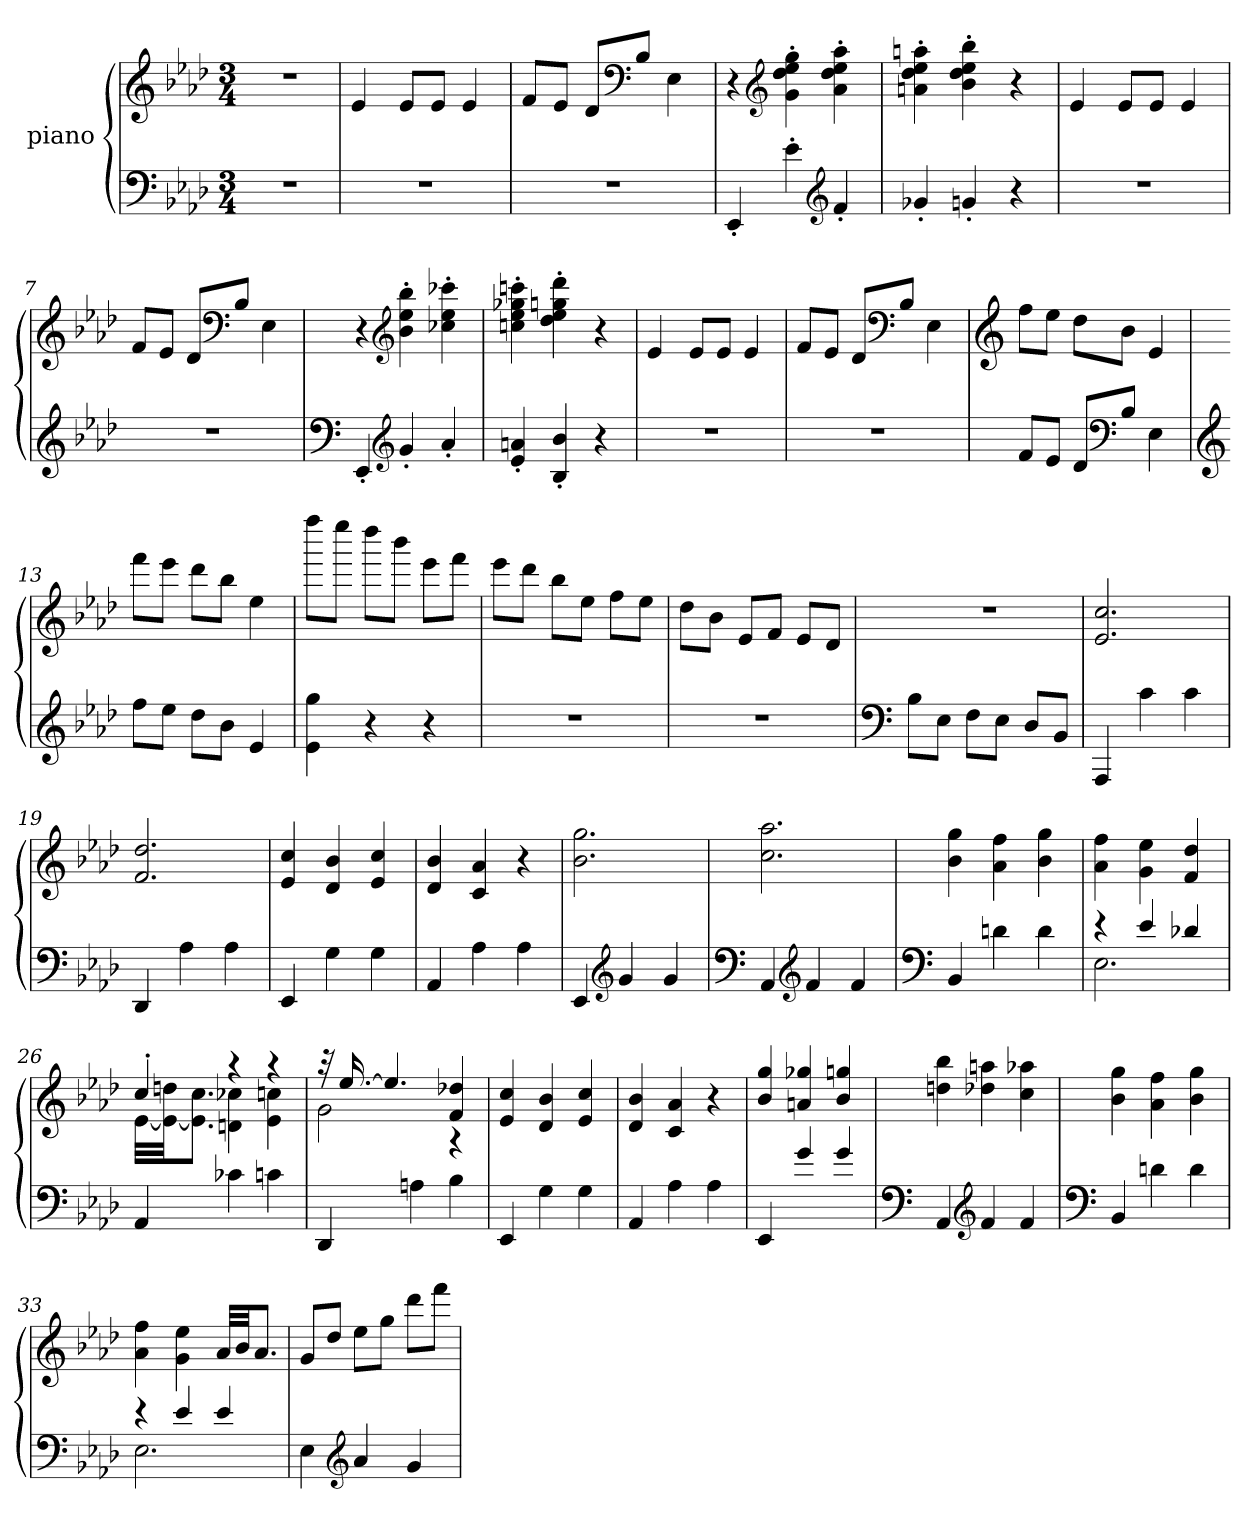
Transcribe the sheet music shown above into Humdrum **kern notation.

**kern	**kern
*part2	*part1
*staff2	*staff1
*I"piano	*I"piano
*clefF4	*clefG2
*k[b-e-a-d-]	*k[b-e-a-d-]
*M3/4	*M3/4
=1	=1
2.r	2.r
=2	=2
2.r	4e-/
.	8e-/L
.	8e-/J
.	4e-/
=3	=3
2.r	8f/L
.	8e-/J
.	8d-/L
*	*clefF4
.	8B-/J
.	4E-\
=4	=4
4EE-'>/	4r
*	*clefG2
4e-'>\	4g\'> 4dd-\'> 4ee-\'> 4gg\'>
*clefG2	*
4f'>/	4a-\'> 4dd-\'> 4ee-\'> 4aa-\'>
=5	=5
4g-X'>/	4an\'> 4dd-\'> 4ee-\'> 4aan\'>
4gn'>/	4b-\'> 4dd-\'> 4ee-\'> 4bb-\'>
4r	4r
=6	=6
2.r	4e-/
.	8e-/L
.	8e-/J
.	4e-/
=7	=7
2.r	8f/L
.	8e-/J
.	8d-/L
*	*clefF4
.	8B-/J
.	4E-\
=8	=8
*clefF4	*
4EE-'>/	4r
*clefG2	*clefG2
4g'>/	4b-\'> 4ee-\'> 4bb-\'>
4a-'>/	4cc-X\'> 4ee-\'> 4ccc-X\'>
=9	=9
4e-/'> 4an/'>	4ccn\'> 4ee-\'> 4gg-X\'> 4cccn\'>
4B-/'> 4b-/'>	4dd-\'> 4ee-\'> 4ggn\'> 4ddd-\'>
4r	4r
=10	=10
2.r	4e-/
.	8e-/L
.	8e-/J
.	4e-/
=11	=11
2.r	8f/L
.	8e-/J
.	8d-/L
*	*clefF4
.	8B-/J
.	4E-\
=12	=12
*	*clefG2
8f/L	8ff\L
8e-/J	8ee-\J
8d-/L	8dd-\L
*clefF4	*
8B-/J	8b-\J
4E-\	4e-/
=13	=13
*clefG2	*
8ff\L	8fff\L
8ee-\J	8eee-\J
8dd-\L	8ddd-\L
8b-\J	8bb-\J
4e-/	4ee-\
=14	=14
4e-\ 4gg\	8ffff\L
.	8eeee-\J
4r	8dddd-\L
.	8bbb-\J
4r	8eee-\L
.	8fff\J
=15	=15
2.r	8eee-\L
.	8ddd-\J
.	8bb-\L
.	8ee-\J
.	8ff\L
.	8ee-\J
=16	=16
2.r	8dd-\L
.	8b-\J
.	8e-/L
.	8f/J
.	8e-/L
.	8d-/J
=17	=17
*clefF4	*
8B-\L	2.r
8E-\J	.
8F\L	.
8E-\J	.
8D-/L	.
8BB-/J	.
=18	=18
4AAA-/	2.e-/ 2.cc/
4c\	.
4c\	.
=19	=19
4DD-/	2.f/ 2.dd-/
4A-\	.
4A-\	.
=20	=20
4EE-/	4e-/ 4cc/
4G\	4d-/ 4b-/
4G\	4e-/ 4cc/
=21	=21
4AA-/	4d-/ 4b-/
4A-\	4c/ 4a-/
4A-\	4r
=22	=22
4EE-/	2.b-\ 2.gg\
*clefG2	*
4g/	.
4g/	.
=23	=23
*clefF4	*
4AA-/	2.cc\ 2.aa-\
*clefG2	*
4f/	.
4f/	.
=24	=24
*clefF4	*
4BB-/	4b-\ 4gg\
4dn\	4a-\ 4ff\
4d\	4b-\ 4gg\
=25	=25
*^	*
4r	2.E-\	4a-\ 4ff\
4e-/	.	4g\ 4ee-\
4d-X/	.	4f/ 4dd-/
*v	*v	*
=26	=26
*	*^
4AA-/	4cc'>/	[32e-\LLL
.	.	32e-\_ 32ddn\JJ
.	.	8.e-\] 8.cc\J
4c-X\	4r	4dn\ 4cc-X\
4cn\	4r	4e-\ 4ccn\
=27	=27	=27
4DD-/	32r	2g\
.	[16.ee-/	.
.	4.ee-/]	.
4An\	.	.
4B-\	4f/ 4dd-X/	4r
*	*v	*v
=28	=28
4EE-/	4e-/ 4cc/
4G\	4d-/ 4b-/
4G\	4e-/ 4cc/
=29	=29
4AA-/	4d-/ 4b-/
4A-\	4c/ 4a-/
4A-\	4r
=30	=30
4EE-/	4b-/ 4gg/
4g/	4an/ 4gg-X/
4g/	4b-/ 4ggn/
=31	=31
*clefF4	*
4AA-/	4ddn\ 4bb-\
*clefG2	*
4f/	4dd-X\ 4aan\
4f/	4cc\ 4aa-X\
=32	=32
*clefF4	*
4BB-/	4b-\ 4gg\
4dn\	4a-\ 4ff\
4d\	4b-\ 4gg\
=33	=33
*^	*
4r	2.E-\	4a-\ 4ff\
4e-/	.	4g\ 4ee-\
4e-/	.	32a-/LLL
.	.	32b-/JJ
.	.	8.a-/J
*v	*v	*
=34	=34
4E-\	8g/L
.	8dd-/J
*clefG2	*
4a-/	8ee-\L
.	8gg\J
4g/	8ddd-\L
.	8fff\J
=	=
*-	*-
